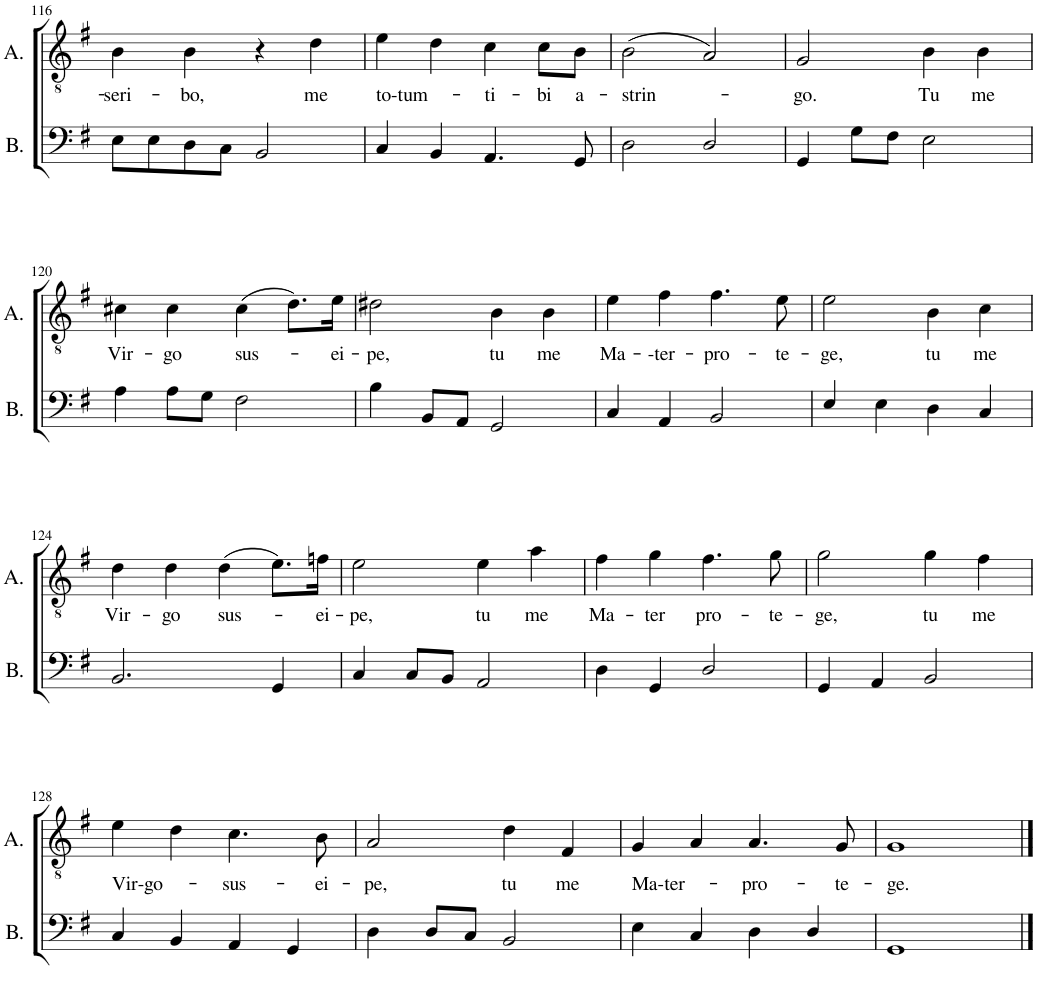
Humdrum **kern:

**kern	**kern	**text
*part2	*part1	*part1
*staff2	*staff1	*staff1
*I"Basse	*I"Alto	*
*I'B.	*I'A.	*
!!LO:PB:g=z
*clefF4	*clefGv2	*
*k[f#]	*k[f#]	*
*M2/2	*M2/2	*
=116	=116	=116
!	!	!LO:LY:b
8E\L	4B\	-seri-
8E\	.	.
!	!	!LO:LY:b
8D\	4B\	-bo,
8C\J	.	.
2BB/	4r	.
!	!	!LO:LY:b
.	4d\	me
=117	=117	=117
!	!	!LO:LY:b
4C/	4e\	to-tum-
4BB/	4d\	.
!	!	!LO:LY:b
4.AA/	4c\	-ti-
!	!	!LO:LY:b
.	8c\L	-bi
!	!	!LO:LY:b
8GG/	8B\J	a-
=118	=118	=118
!	!	!LO:LY:b
2D\	(2B\	-strin-
2D/	2A/)	.
=119	=119	=119
!	!	!LO:LY:b
4GG/	2G/	-go.
8G\L	.	.
8F#\J	.	.
!	!	!LO:LY:b
2E\	4B\	Tu
!	!	!LO:LY:b
.	4B\	me
!!LO:LB:g=z
=120	=120	=120
!	!	!LO:LY:b
4A\	4c#X\	Vir-
!	!	!LO:LY:b
8A\L	4c#\	-go
8G\J	.	.
!	!	!LO:LY:b
2F#\	(4c#\	sus-
.	8.d\L)	.
!	!	!LO:LY:b
.	16e\Jk	-ei-
=121	=121	=121
!	!	!LO:LY:b
4B\	2d#X\	-pe,
8BB/L	.	.
8AA/J	.	.
!	!	!LO:LY:b
2GG/	4B\	tu
!	!	!LO:LY:b
.	4B\	me
=122	=122	=122
!	!	!LO:LY:b
4C/	4e\	Ma-
!	!	!LO:LY:b
4AA/	4f#\	--ter-
!	!	!LO:LY:b
2BB/	4.f#\	-pro-
!	!	!LO:LY:b
.	8e\	-te-
=123	=123	=123
!	!	!LO:LY:b
4E/	2e\	-ge,
4E\	.	.
!	!	!LO:LY:b
4D\	4B\	tu
!	!	!LO:LY:b
4C/	4c\	me
!!LO:LB:g=z
=124	=124	=124
!	!	!LO:LY:b
2.BB/	4d\	Vir-
!	!	!LO:LY:b
.	4d\	-go
!	!	!LO:LY:b
.	(4d\	sus-
4GG/	8.e\L)	.
!	!	!LO:LY:b
.	16fn\Jk	-ei-
=125	=125	=125
!	!	!LO:LY:b
4C/	2e\	-pe,
8C/L	.	.
8BB/J	.	.
!	!	!LO:LY:b
2AA/	4e\	tu
!	!	!LO:LY:b
.	4a\	me
=126	=126	=126
!	!	!LO:LY:b
4D\	4f#\	Ma-
!	!	!LO:LY:b
4GG/	4g\	-ter
!	!	!LO:LY:b
2D/	4.f#\	pro-
!	!	!LO:LY:b
.	8g\	-te-
=127	=127	=127
!	!	!LO:LY:b
4GG/	2g\	-ge,
4AA/	.	.
!	!	!LO:LY:b
2BB/	4g\	tu
!	!	!LO:LY:b
.	4f#\	me
!!LO:LB:g=z
=128	=128	=128
!	!	!LO:LY:b
4C/	4e\	Vir-go-
4BB/	4d\	.
!	!	!LO:LY:b
4AA/	4.c\	-sus-
4GG/	.	.
!	!	!LO:LY:b
.	8B\	-ei-
=129	=129	=129
!	!	!LO:LY:b
4D\	2A/	-pe,
8D/L	.	.
8C/J	.	.
!	!	!LO:LY:b
2BB/	4d\	tu
!	!	!LO:LY:b
.	4F#/	me
=130	=130	=130
!	!	!LO:LY:b
4E\	4G/	Ma-ter-
4C/	4A/	.
!	!	!LO:LY:b
4D\	4.A/	-pro-
4D/	.	.
!	!	!LO:LY:b
.	8G/	-te-
=131	=131	=131
!	!	!LO:LY:b
1GG	1G	-ge.
==	==	==
*-	*-	*-
